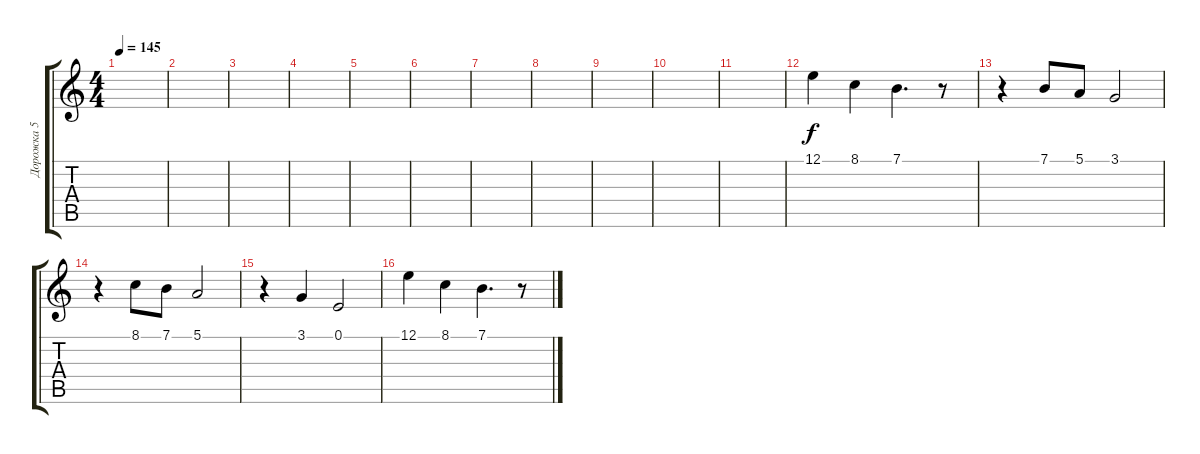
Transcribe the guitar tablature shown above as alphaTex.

\track ("Дорожка 5" "Дорожка 5") {instrument stringensemble1}
\staff {score tabs}
\tuning (E4 B3 G3 D3 A2 E2) {hide}
\ts (4 4)
\tempo 145
\clef g2
\ks c
|
|
|
|
|
|
|
|
|
|
|
12.1.4 8.1.4 7.1.4{d} r.8 |
r.4 7.1.8 5.1.8 3.1.2 |
r.4 8.1.8 7.1.8 5.1.2 |
r.4 3.1.4 0.1.2 |
12.1.4 8.1.4 7.1.4{d} r.8
